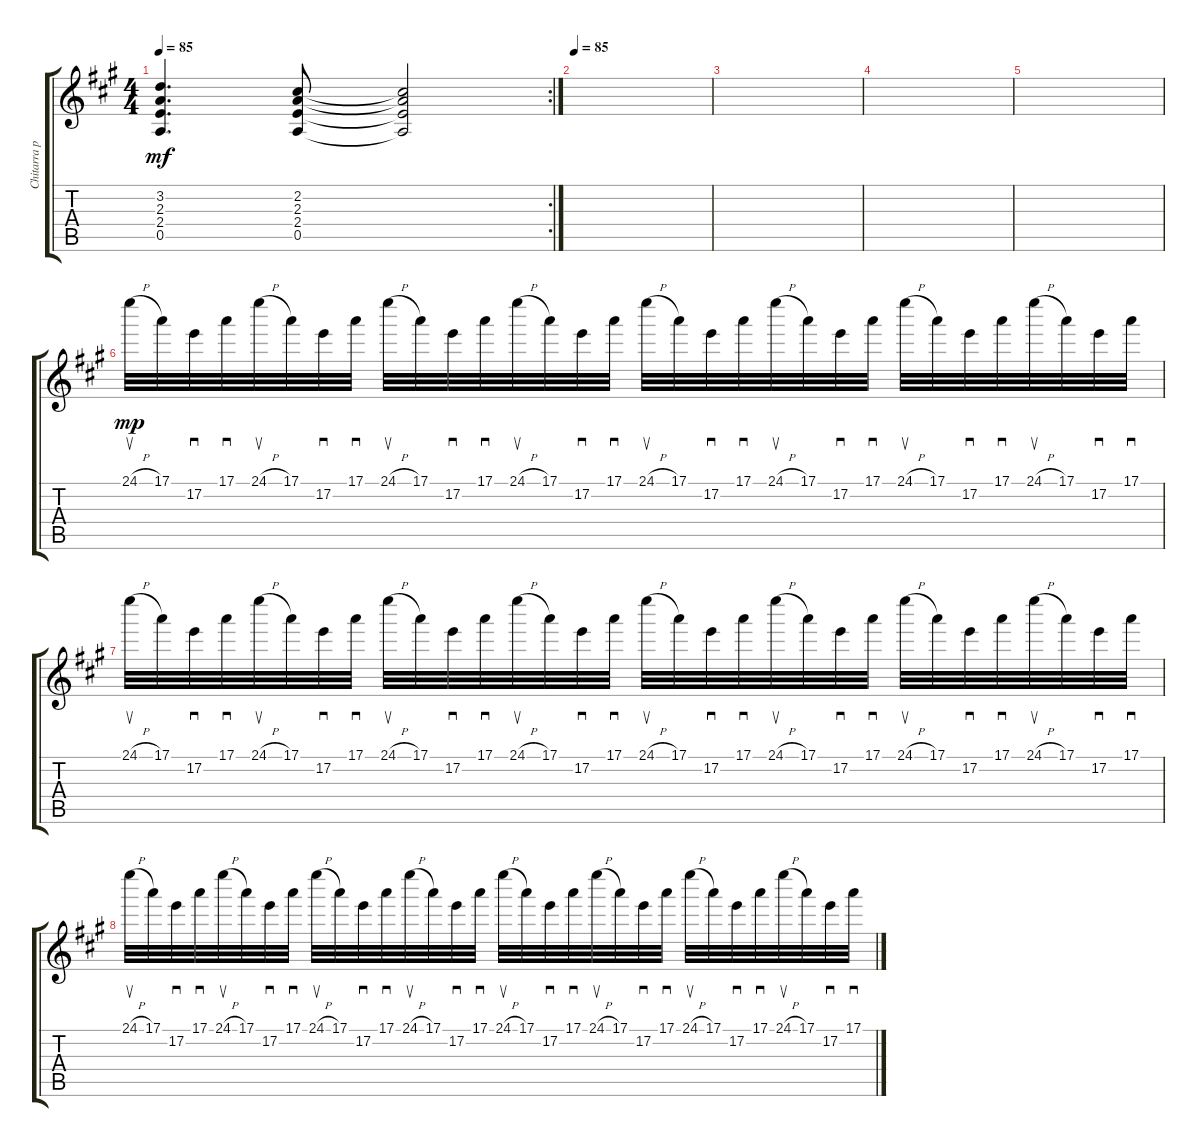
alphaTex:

\track ("Chitarra principale" "Chitarra p") {instrument distortionguitar}
\staff {score tabs}
\tuning (E4 B3 G3 D3 A2 E2) {hide}
\rc 2
\ts (4 4)
\tempo 85
\clef g2
\ks a
(3.2 2.3 2.4 0.5).4{d dy mf} (2.2 2.3 2.4 0.5).8 (2.2{t} 2.3{t} 2.4{t} 0.5{t}).2 |
\tempo 85
|
|
|
|
24.1{h}.32{su dy mp} 17.1.32 17.2.32{sd} 17.1.32{sd} 24.1{h}.32{su} 17.1.32 17.2.32{sd} 17.1.32{sd} 24.1{h}.32{su} 17.1.32 17.2.32{sd} 17.1.32{sd} 24.1{h}.32{su} 17.1.32 17.2.32{sd} 17.1.32{sd} 24.1{h}.32{su} 17.1.32 17.2.32{sd} 17.1.32{sd} 24.1{h}.32{su} 17.1.32 17.2.32{sd} 17.1.32{sd} 24.1{h}.32{su} 17.1.32 17.2.32{sd} 17.1.32{sd} 24.1{h}.32{su} 17.1.32 17.2.32{sd} 17.1.32{sd} |
24.1{h}.32{su} 17.1.32 17.2.32{sd} 17.1.32{sd} 24.1{h}.32{su} 17.1.32 17.2.32{sd} 17.1.32{sd} 24.1{h}.32{su} 17.1.32 17.2.32{sd} 17.1.32{sd} 24.1{h}.32{su} 17.1.32 17.2.32{sd} 17.1.32{sd} 24.1{h}.32{su} 17.1.32 17.2.32{sd} 17.1.32{sd} 24.1{h}.32{su} 17.1.32 17.2.32{sd} 17.1.32{sd} 24.1{h}.32{su} 17.1.32 17.2.32{sd} 17.1.32{sd} 24.1{h}.32{su} 17.1.32 17.2.32{sd} 17.1.32{sd} |
24.1{h}.32{su} 17.1.32 17.2.32{sd} 17.1.32{sd} 24.1{h}.32{su} 17.1.32 17.2.32{sd} 17.1.32{sd} 24.1{h}.32{su} 17.1.32 17.2.32{sd} 17.1.32{sd} 24.1{h}.32{su} 17.1.32 17.2.32{sd} 17.1.32{sd} 24.1{h}.32{su} 17.1.32 17.2.32{sd} 17.1.32{sd} 24.1{h}.32{su} 17.1.32 17.2.32{sd} 17.1.32{sd} 24.1{h}.32{su} 17.1.32 17.2.32{sd} 17.1.32{sd} 24.1{h}.32{su} 17.1.32 17.2.32{sd} 17.1.32{sd}
